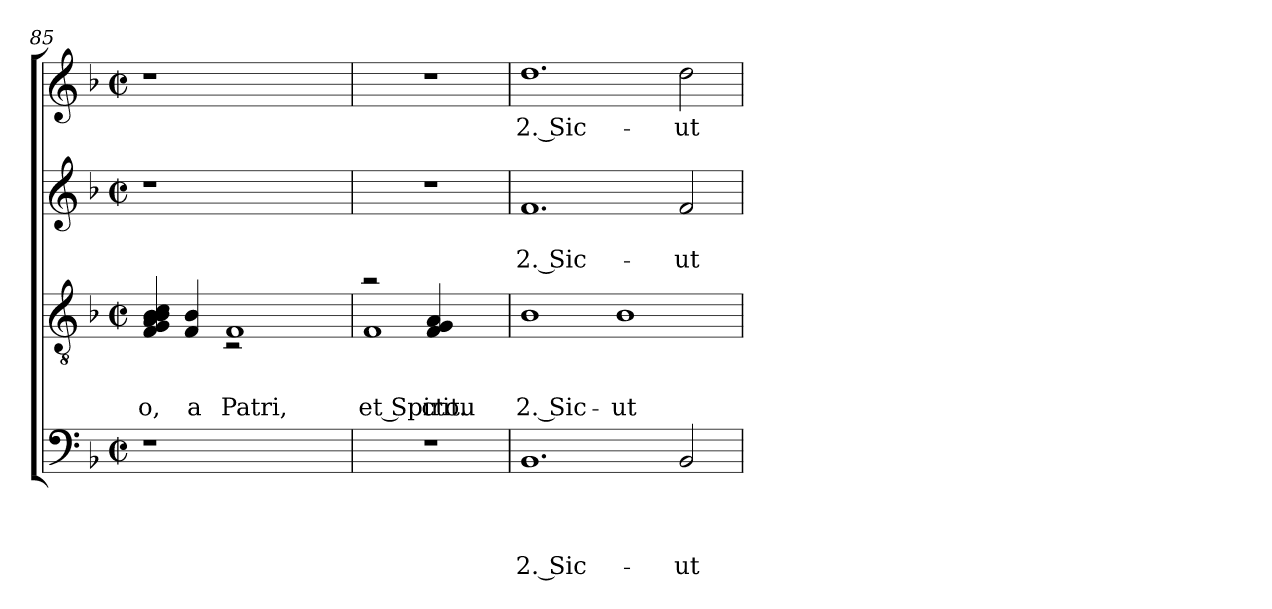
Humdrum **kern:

**kern	**text	**text	**text	**text	**kern	**text	**text	**text	**kern	**text	**text	**kern	**text
*part4	*part4	*part4	*part4	*part4	*part3	*part3	*part3	*part3	*part2	*part2	*part2	*part1	*part1
*staff4	*staff4	*staff4	*staff4	*staff4	*staff3	*staff3	*staff3	*staff3	*staff2	*staff2	*staff2	*staff1	*staff1
*clefF4	*	*	*	*	*clefGv2	*	*	*	*clefG2	*	*	*clefG2	*
*k[b-]	*	*	*	*	*k[b-]	*	*	*	*k[b-]	*	*	*k[b-]	*
*F:	*	*	*	*	*F:	*	*	*	*F:	*	*	*F:	*
*M2/2	*	*	*	*	*M2/2	*	*	*	*M2/2	*	*	*M2/2	*
*met(c|)	*	*	*	*	*met(c|)	*	*	*	*met(c|)	*	*	*met(c|)	*
=85	=85	=85	=85	=85	=85	=85	=85	=85	=85	=85	=85	=85	=85
!	!	!	!	!	!LO:N:n=1:head=solid	!	!	!	!	!	!	!	!
!	!	!	!	!	!LO:N:n=2:head=solid	!	!	!	!	!	!	!	!
!	!	!	!	!	!LO:N:n=3:head=solid	!	!	!	!	!	!	!	!
!	!	!	!	!	!LO:N:n=4:head=solid	!	!	!	!	!	!	!	!
!	!	!	!	!	!LO:N:n=5:head=solid	!	!	!	!	!	!	!	!
!	!	!	!	!	!LO:N:n=6:head=solid	!	!	!LO:LY:b:rj	!	!	!	!	!
*	*	*	*	*	*^	*	*	*	*	*	*	*	*
1r	.	.	.	.	4F/ 4G/ 4A/ 4B-/ 4B-/ 4c/	2ryy	.	.	-o,	1r	.	.	1r	.
!	!	!	!	!	!LO:N:n=1:head=solid	!	!	!	!	!	!	!	!	!
!	!	!	!	!	!LO:N:n=2:head=solid	!	!	!	!LO:LY:b	!	!	!	!	!
.	.	.	.	.	4F/ 4B-/	.	.	.	a	.	.	.	.	.
!	!	!	!	!	!	!	!	!	!LO:LY:b	!	!	!	!	!
.	.	.	.	.	1F	2rC	.	.	Patri,	.	.	.	.	.
2ryy	.	.	.	.	.	2ryy	.	.	.	2ryy	.	.	2ryy	.
=86	=86	=86	=86	=86	=86	=86	=86	=86	=86	=86	=86	=86	=86	=86
!	!	!	!	!	!	!	!	!	!LO:LY:b:rj	!	!	!	!	!
1r	.	.	.	.	2ra	1F	.	.	et Spiritu-	1r	.	.	1r	.
!	!	!	!	!	!LO:N:n=1:head=solid	!	!	!	!	!	!	!	!	!
!	!	!	!	!	!LO:N:n=2:head=solid	!	!	!	!	!	!	!	!	!
!	!	!	!	!	!LO:N:n=3:head=solid	!	!	!	!LO:LY:b:rj	!	!	!	!	!
.	.	.	.	.	4F/ 4G/ 4A/	.	.	.	-cto.	.	.	.	.	.
.	.	.	.	.	4ryy	.	.	.	.	.	.	.	.	.
*	*	*	*	*	*v	*v	*	*	*	*	*	*	*	*
!!LO:LB:g=z
=87	=87	=87	=87	=87	=87	=87	=87	=87	=87	=87	=87	=87	=87
!	!	!	!	!LO:LY:b:rj	!	!	!	!LO:LY:b:rj	!	!	!LO:LY:b:rj	!	!LO:LY:b:rj
1.BB-	.	.	.	2. Sic-	1B-	.	.	-2. Sic-	1.f	.	2. Sic-	1.dd	2. Sic-
!	!	!	!	!	!	!	!	!LO:LY:b	!	!	!	!	!
.	.	.	.	.	1B-	.	.	-ut	.	.	.	.	.
!	!	!	!	!LO:LY:b	!	!	!	!	!	!	!LO:LY:b	!	!LO:LY:b
2BB-/	.	.	.	-ut	.	.	.	.	2f/	.	-ut	2dd\	-ut
=	=	=	=	=	=	=	=	=	=	=	=	=	=
*-	*-	*-	*-	*-	*-	*-	*-	*-	*-	*-	*-	*-	*-
